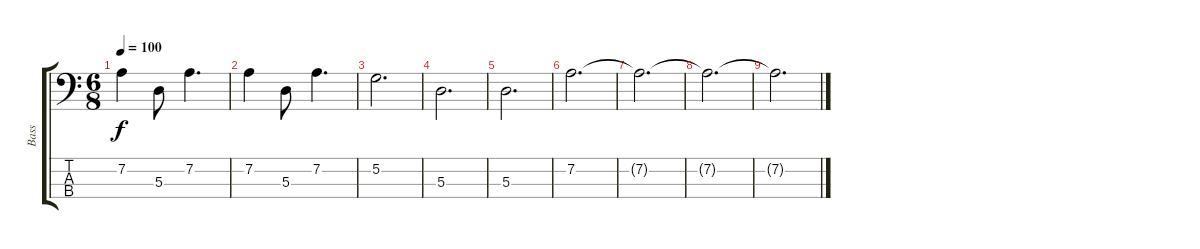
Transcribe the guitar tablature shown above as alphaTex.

\track ("Bass" "Bass") {instrument electricbassfinger}
\staff {score tabs}
\tuning (G2 D2 A1 E1) {hide}
\ts (6 8)
\tempo 100
\clef f4
\ks c
7.2.4{dy f} 5.3.8 7.2.4{d} |
7.2.4 5.3.8 7.2.4{d} |
5.2.2{d} |
5.3.2{d} |
5.3.2{d} |
7.2.2{d} |
7.2{t}.2{d} |
7.2{t}.2{d} |
7.2{t}.2{d}
